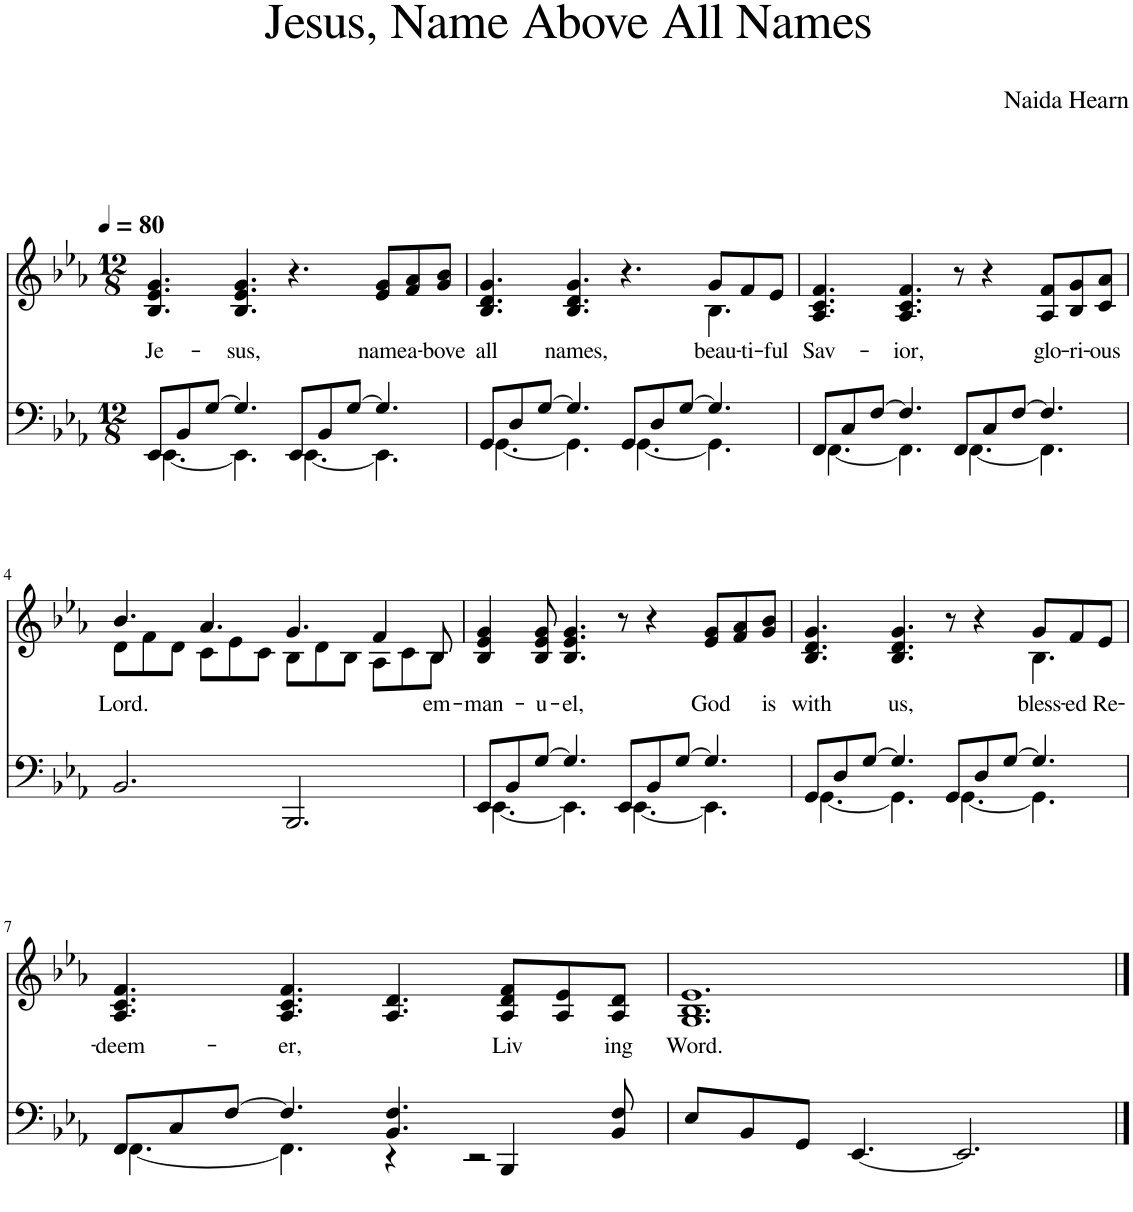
**kern	**kern	**text
*part1	*part1	*part1
*staff2	*staff1	*staff1
*I"Piano	*	*
*I'Pno.	*	*
*clefF4	*clefG2	*
*k[b-e-a-]	*k[b-e-a-]	*
*M12/8	*M12/8	*
*MM80	*MM80	*
=1	=1	=1
*^	*	*
!	!	!	!LO:LY:b
8EE-/L	[4.EE-\	4.B-/ 4.e-/ 4.g/	Je-
8BB-/	.	.	.
[8G/J	.	.	.
!	!	!	!LO:LY:b
4.G/]	4.EE-\]	4.B-/ 4.e-/ 4.g/	-sus,
8EE-/L	[4.EE-\	4.r	.
8BB-/	.	.	.
[8G/J	.	.	.
!	!	!	!LO:LY:b
4.G/]	4.EE-\]	8e-/ 8g/L	name
!	!	!	!LO:LY:b
.	.	8f/ 8a-/	a-
!	!	!	!LO:LY:b
.	.	8g/ 8b-/J	-bove
=2	=2	=2	=2
!	!	!	!LO:LY:b
*	*	*^	*
8GG/L	[4.GG\	4.B-/ 4.d/ 4.g/	8ryy	all
*	*	*v	*v	*
8D/	.	.	.
[8G/J	.	.	.
!	!	!	!LO:LY:b
4.G/]	4.GG\]	4.B-/ 4.d/ 4.g/	names,
8GG/L	[4.GG\	4.r	.
8D/	.	.	.
[8G/J	.	.	.
*	*	*^	*
!	!	!	!	!LO:LY:b
4.G/]	4.GG\]	4.B-\	8g/L	beau-
!	!	!	!	!LO:LY:b
.	.	.	8f/	-ti-
!	!	!	!	!LO:LY:b
.	.	.	8e-/J	-ful
=3	=3	=3	=3	=3
!	!	!	!	!LO:LY:b
*	*	*v	*v	*
8FF/L	[4.FF\	4.A-/ 4.c/ 4.f/	Sav-
8C/	.	.	.
[8F/J	.	.	.
!	!	!	!LO:LY:b
4.F/]	4.FF\]	4.A-/ 4.c/ 4.f/	-ior,
8FF/L	[4.FF\	8r	.
8C/	.	4r	.
[8F/J	.	.	.
!	!	!	!LO:LY:b
4.F/]	4.FF\]	8A-/ 8f/L	glo-
!	!	!	!LO:LY:b
.	.	8B-/ 8g/	-ri-
!	!	!	!LO:LY:b
.	.	8c/ 8a-/J	-ous
*v	*v	*	*
!!LO:LB:g=z
=4	=4	=4
!	!	!LO:LY:b
*	*^	*
2.BB-/	4.b-/	8d\L	Lord.
.	.	8f\	.
.	.	8d\J	.
.	4.a-/	8c\L	.
.	.	8e-\	.
.	.	8c\J	.
2.BBB-/	4.g/	8B-\L	.
.	.	8d\	.
.	.	8B-\J	.
.	4f/	8A-\L	.
.	.	8c\	.
!	!	!	!LO:LY:b
.	8B-/	8B-\J	em-
=5	=5	=5	=5
*^	*	*	*
!	!	!	!	!LO:LY:b
*	*	*v	*v	*
8EE-/L	[4.EE-\	4B-/ 4e-/ 4g/	-man-
8BB-/	.	.	.
!	!	!	!LO:LY:b
[8G/J	.	8B-/ 8e-/ 8g/	-u-
!	!	!	!LO:LY:b
4.G/]	4.EE-\]	4.B-/ 4.e-/ 4.g/	-el,
8EE-/L	[4.EE-\	8r	.
8BB-/	.	4r	.
[8G/J	.	.	.
!	!	!	!LO:LY:b
4.G/]	4.EE-\]	8e-/ 8g/L	God
.	.	8f/ 8a-/	.
!	!	!	!LO:LY:b
.	.	8g/ 8b-/J	is
=6	=6	=6	=6
!	!	!	!LO:LY:b
*	*	*^	*
8GG/L	[4.GG\	4.B-/ 4.d/ 4.g/	8ryy	with
*	*	*v	*v	*
8D/	.	.	.
[8G/J	.	.	.
!	!	!	!LO:LY:b
4.G/]	4.GG\]	4.B-/ 4.d/ 4.g/	us,
8GG/L	[4.GG\	8r	.
8D/	.	4r	.
[8G/J	.	.	.
!	!	!	!LO:LY:b
*	*	*^	*
4.G/]	4.GG\]	8g/L	4.B-\	bless-
!	!	!	!	!LO:LY:b
.	.	8f/	.	-ed
!	!	!	!	!LO:LY:b
.	.	8e-/J	.	Re-
*	*	*v	*v	*
!!LO:LB:g=z
=7	=7	=7	=7
!	!	!	!LO:LY:b
8FF/L	[4.FF\	4.A-/ 4.c/ 4.f/	-deem-
8C/	.	.	.
[8F/J	.	.	.
!	!	!	!LO:LY:b
4.F/]	4.FF\]	4.A-/ 4.c/ 4.f/	-er,
4.BB-/ 4.F/	4r	4.A-/ 4.d/	.
.	2r	.	.
!	!	!	!LO:LY:b
4BBB-/	.	8A-/ 8d/ 8f/L	Liv
.	.	8A-/ 8e-/	.
!	!	!	!LO:LY:b
8BB-/ 8F/	.	8A-/ 8d/J	ing
*v	*v	*	*
=8	=8	=8
!	!	!LO:LY:b
8E-/L	1.G 1.B- 1.e-	Word.
8BB-/	.	.
8GG/J	.	.
[4.EE-/	.	.
2.EE-/]	.	.
==	==	==
*-	*-	*-
